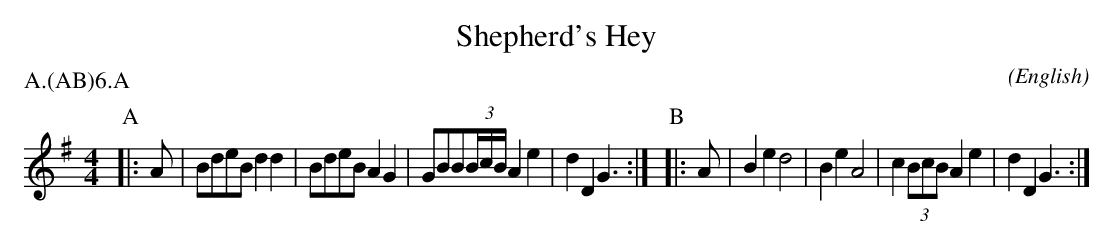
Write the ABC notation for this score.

X:1
T:Shepherd's Hey
M:4/4
C:
O:English
P:A.(AB)6.A
K:G
P:A
|:\
   A | BdeB  d2 d2 | BdeB  A2 G2 | GBB(3B/2c/2B/2 A2 e2 | d2 D2 G3 :|\
P:B
|:\
   A | B2 e2 d4    | B2 e2 A4    | c2 (3BcB       A2 e2 | d2 D2 G3 :|
